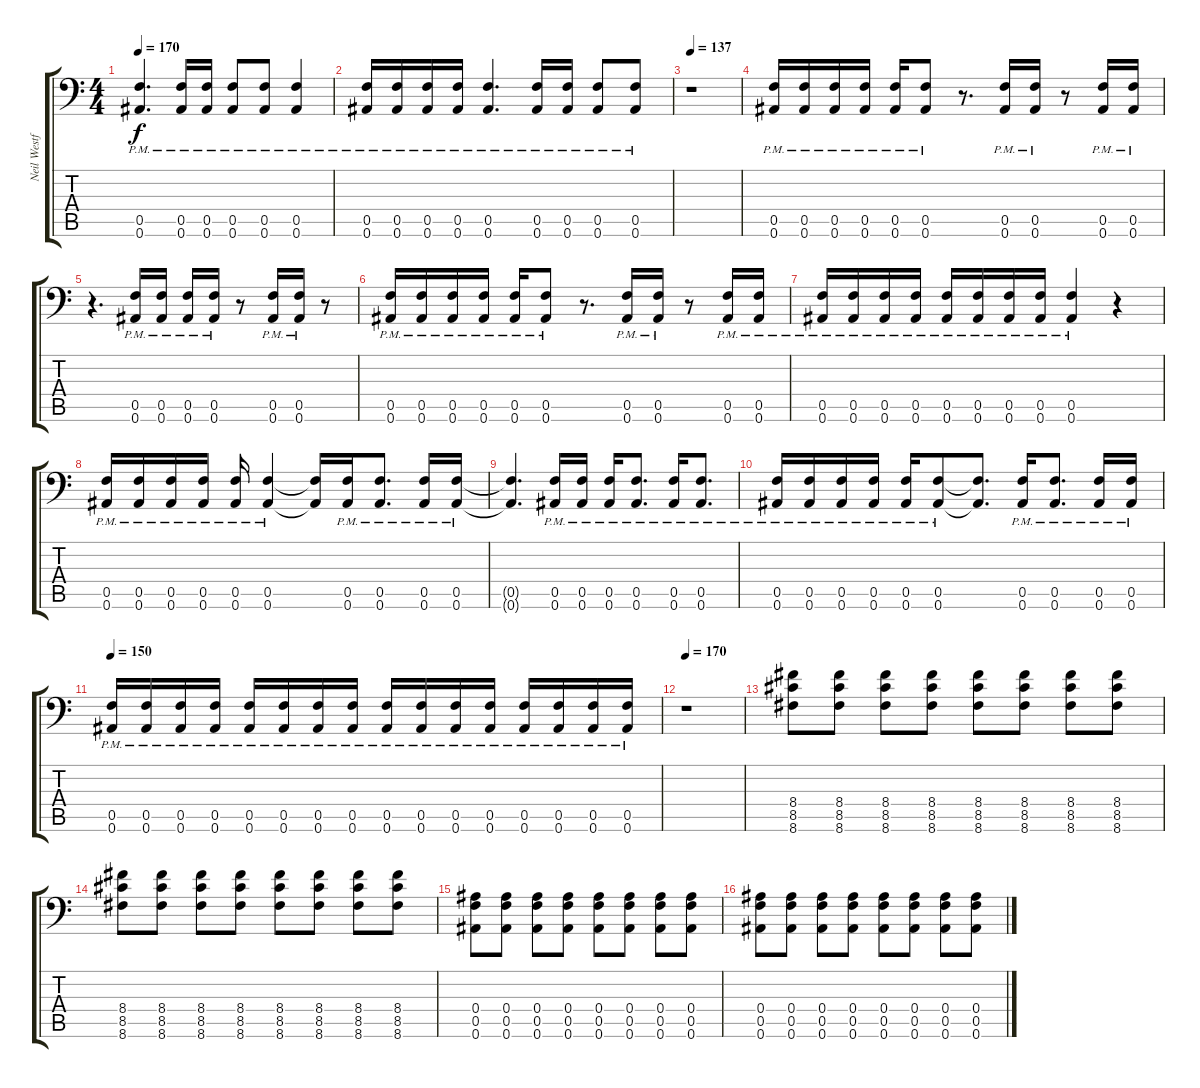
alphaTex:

\track ("Neil Westfall - Rhythm Guitar (Center)" "Neil Westf") {instrument distortionguitar}
\staff {score tabs}
\tuning (C4 G3 Eb3 Bb2 F2 Bb1) {hide}
\ts (4 4)
\tempo 170
\clef f4
\ks c
(0.5{pm} 0.6{pm}).4{d dy f} (0.5{pm} 0.6{pm}).16 (0.5{pm} 0.6{pm}).16 (0.5{pm} 0.6{pm}).8 (0.5{pm} 0.6{pm}).8 (0.5{pm} 0.6{pm}).4 |
(0.5{pm} 0.6{pm}).16 (0.5{pm} 0.6{pm}).16 (0.5{pm} 0.6{pm}).16 (0.5{pm} 0.6{pm}).16 (0.5{pm} 0.6{pm}).4{d} (0.5{pm} 0.6{pm}).16 (0.5{pm} 0.6{pm}).16 (0.5{pm} 0.6{pm}).8 (0.5{pm} 0.6{pm}).8 |
\tempo 137
r.1 |
(0.5{pm} 0.6{pm}).16 (0.5{pm} 0.6{pm}).16 (0.5{pm} 0.6{pm}).16 (0.5{pm} 0.6{pm}).16 (0.5{pm} 0.6{pm}).16 (0.5{pm} 0.6{pm}).8 r.8{d} (0.5{pm} 0.6{pm}).16 (0.5{pm} 0.6{pm}).16 r.8 (0.5{pm} 0.6{pm}).16 (0.5{pm} 0.6{pm}).16 |
r.4{d} (0.5{pm} 0.6{pm}).16 (0.5{pm} 0.6{pm}).16 (0.5{pm} 0.6{pm}).16 (0.5{pm} 0.6{pm}).16 r.8 (0.5{pm} 0.6{pm}).16 (0.5{pm} 0.6{pm}).16 r.8 |
(0.5{pm} 0.6{pm}).16 (0.5{pm} 0.6{pm}).16 (0.5{pm} 0.6{pm}).16 (0.5{pm} 0.6{pm}).16 (0.5{pm} 0.6{pm}).16 (0.5{pm} 0.6{pm}).8 r.8{d} (0.5{pm} 0.6{pm}).16 (0.5{pm} 0.6{pm}).16 r.8 (0.5{pm} 0.6{pm}).16 (0.5{pm} 0.6{pm}).16 |
(0.5{pm} 0.6{pm}).16 (0.5{pm} 0.6{pm}).16 (0.5{pm} 0.6{pm}).16 (0.5{pm} 0.6{pm}).16 (0.5{pm} 0.6{pm}).16 (0.5{pm} 0.6{pm}).16 (0.5{pm} 0.6{pm}).16 (0.5{pm} 0.6{pm}).16 (0.5{pm} 0.6{pm}).4 r.4 |
(0.5{pm} 0.6{pm}).16 (0.5{pm} 0.6{pm}).16 (0.5{pm} 0.6{pm}).16 (0.5{pm} 0.6{pm}).16 (0.5{pm} 0.6{pm}).16 (0.5{pm} 0.6{pm}).4 (0.5{t} 0.6{t}).16 (0.5{pm} 0.6{pm}).16 (0.5{pm} 0.6{pm}).8{d} (0.5{pm} 0.6{pm}).16 (0.5{pm} 0.6{pm}).16 |
(0.5{t} 0.6{t}).4{d} (0.5{pm} 0.6{pm}).16 (0.5{pm} 0.6{pm}).16 (0.5{pm} 0.6{pm}).16 (0.5{pm} 0.6{pm}).8{d} (0.5{pm} 0.6{pm}).16 (0.5{pm} 0.6{pm}).8{d} |
(0.5{pm} 0.6{pm}).16 (0.5{pm} 0.6{pm}).16 (0.5{pm} 0.6{pm}).16 (0.5{pm} 0.6{pm}).16 (0.5{pm} 0.6{pm}).16 (0.5{pm} 0.6{pm}).8 (0.5{t} 0.6{t}).8{d} (0.5{pm} 0.6{pm}).16 (0.5{pm} 0.6{pm}).8{d} (0.5{pm} 0.6{pm}).16 (0.5{pm} 0.6{pm}).16 |
\tempo 150
(0.5{pm} 0.6{pm}).16 (0.5{pm} 0.6{pm}).16 (0.5{pm} 0.6{pm}).16 (0.5{pm} 0.6{pm}).16 (0.5{pm} 0.6{pm}).16 (0.5{pm} 0.6{pm}).16 (0.5{pm} 0.6{pm}).16 (0.5{pm} 0.6{pm}).16 (0.5{pm} 0.6{pm}).16 (0.5{pm} 0.6{pm}).16 (0.5{pm} 0.6{pm}).16 (0.5{pm} 0.6{pm}).16 (0.5{pm} 0.6{pm}).16 (0.5{pm} 0.6{pm}).16 (0.5{pm} 0.6{pm}).16 (0.5{pm} 0.6{pm}).16 |
\tempo 170
r.1 |
(8.4 8.5 8.6).8 (8.4 8.5 8.6).8 (8.4 8.5 8.6).8 (8.4 8.5 8.6).8 (8.4 8.5 8.6).8 (8.4 8.5 8.6).8 (8.4 8.5 8.6).8 (8.4 8.5 8.6).8 |
(8.4 8.5 8.6).8 (8.4 8.5 8.6).8 (8.4 8.5 8.6).8 (8.4 8.5 8.6).8 (8.4 8.5 8.6).8 (8.4 8.5 8.6).8 (8.4 8.5 8.6).8 (8.4 8.5 8.6).8 |
(0.4 0.5 0.6).8 (0.4 0.5 0.6).8 (0.4 0.5 0.6).8 (0.4 0.5 0.6).8 (0.4 0.5 0.6).8 (0.4 0.5 0.6).8 (0.4 0.5 0.6).8 (0.4 0.5 0.6).8 |
(0.4 0.5 0.6).8 (0.4 0.5 0.6).8 (0.4 0.5 0.6).8 (0.4 0.5 0.6).8 (0.4 0.5 0.6).8 (0.4 0.5 0.6).8 (0.4 0.5 0.6).8 (0.4 0.5 0.6).8
